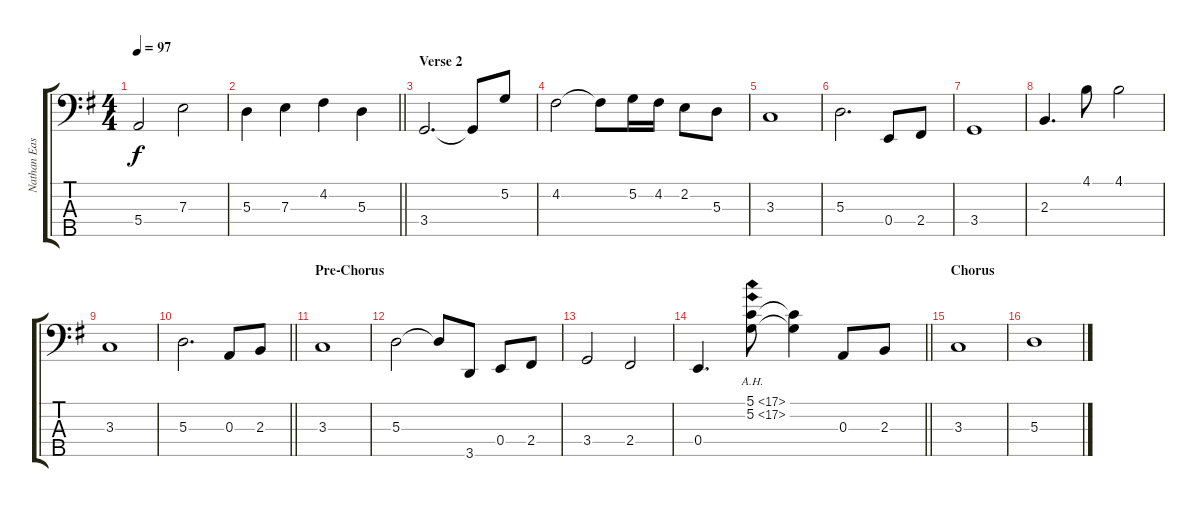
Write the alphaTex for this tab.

\track ("Nathan East" "Nathan Eas") {instrument electricbassfinger}
\staff {score tabs}
\tuning (G2 D2 A1 E1 B0) {hide}
\ts (4 4)
\tempo 97
\clef f4
\ks g
5.4.2{dy f} 7.3.2 |
\barLineRight lightlight
5.3.4 7.3.4 4.2.4 5.3.4 |
\section ("" "Verse 2")
3.4.2{d} 3.4{t}.8 5.2.8 |
4.2.2 4.2{t}.8 5.2.16 4.2.16 2.2.8 5.3.8 |
3.3.1 |
5.3.2{d} 0.4.8 2.4.8 |
3.4.1 |
2.3.4{d} 4.1.8 4.1.2 |
3.3.1 |
\barLineRight lightlight
5.3.2{d} 0.3.8 2.3.8 |
\section ("" "Pre-Chorus")
3.3.1 |
5.3.2 5.3{t}.8 3.5.8 0.4.8 2.4.8 |
3.4.2 2.4.2 |
\barLineRight lightlight
0.4.4{d} (5.1{ah 12} 5.2{ah 12}).8 (5.1{t} 5.2{t}).4 0.3.8 2.3.8 |
\section ("" "Chorus")
3.3.1 |
5.3.1
